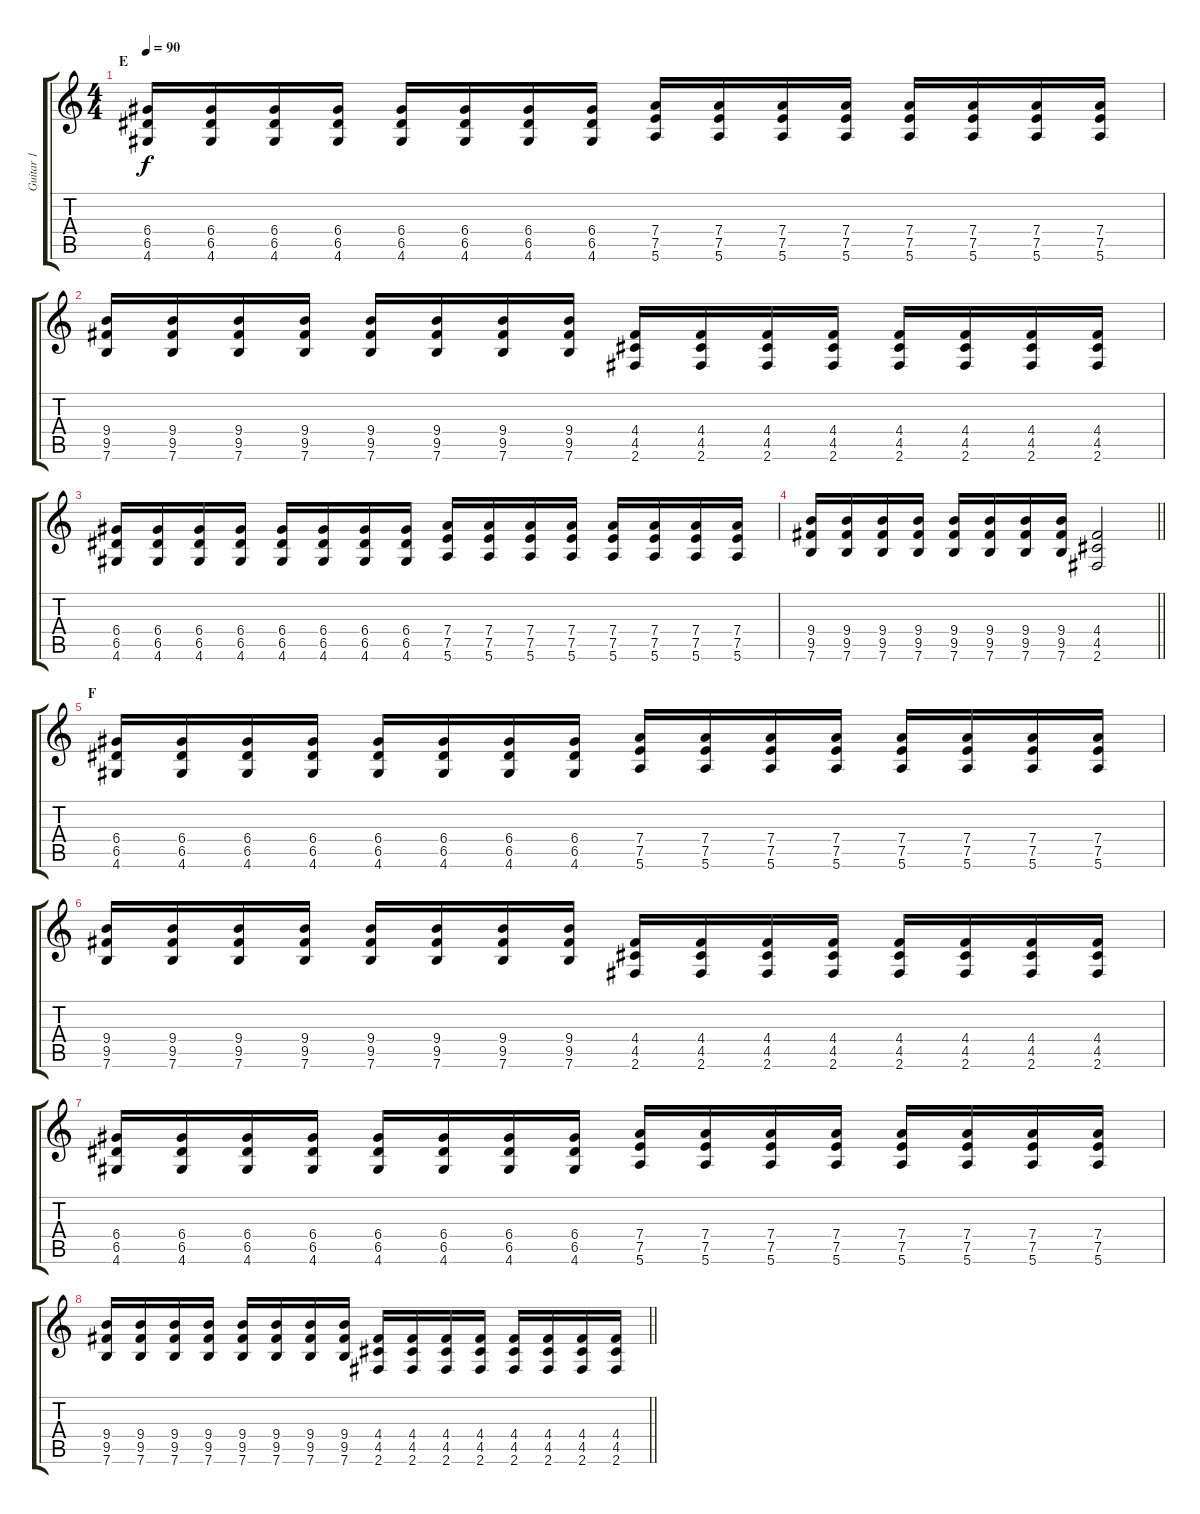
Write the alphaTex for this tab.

\track ("Guitar 1" "Guitar 1") {instrument overdrivenguitar}
\staff {score tabs}
\tuning (E4 B3 G3 D3 A2 E2) {hide}
\ts (4 4)
\section ("" "E")
\tempo 90
\clef g2
\ks c
(6.4 6.5 4.6).16{dy f} (6.4 6.5 4.6).16 (6.4 6.5 4.6).16 (6.4 6.5 4.6).16 (6.4 6.5 4.6).16 (6.4 6.5 4.6).16 (6.4 6.5 4.6).16 (6.4 6.5 4.6).16 (7.4 7.5 5.6).16 (7.4 7.5 5.6).16 (7.4 7.5 5.6).16 (7.4 7.5 5.6).16 (7.4 7.5 5.6).16 (7.4 7.5 5.6).16 (7.4 7.5 5.6).16 (7.4 7.5 5.6).16 |
(9.4 9.5 7.6).16 (9.4 9.5 7.6).16 (9.4 9.5 7.6).16 (9.4 9.5 7.6).16 (9.4 9.5 7.6).16 (9.4 9.5 7.6).16 (9.4 9.5 7.6).16 (9.4 9.5 7.6).16 (4.4 4.5 2.6).16 (4.4 4.5 2.6).16 (4.4 4.5 2.6).16 (4.4 4.5 2.6).16 (4.4 4.5 2.6).16 (4.4 4.5 2.6).16 (4.4 4.5 2.6).16 (4.4 4.5 2.6).16 |
(6.4 6.5 4.6).16 (6.4 6.5 4.6).16 (6.4 6.5 4.6).16 (6.4 6.5 4.6).16 (6.4 6.5 4.6).16 (6.4 6.5 4.6).16 (6.4 6.5 4.6).16 (6.4 6.5 4.6).16 (7.4 7.5 5.6).16 (7.4 7.5 5.6).16 (7.4 7.5 5.6).16 (7.4 7.5 5.6).16 (7.4 7.5 5.6).16 (7.4 7.5 5.6).16 (7.4 7.5 5.6).16 (7.4 7.5 5.6).16 |
\barLineRight lightlight
(9.4 9.5 7.6).16 (9.4 9.5 7.6).16 (9.4 9.5 7.6).16 (9.4 9.5 7.6).16 (9.4 9.5 7.6).16 (9.4 9.5 7.6).16 (9.4 9.5 7.6).16 (9.4 9.5 7.6).16 (4.4 4.5 2.6).2 |
\section ("" "F")
(6.4 6.5 4.6).16 (6.4 6.5 4.6).16 (6.4 6.5 4.6).16 (6.4 6.5 4.6).16 (6.4 6.5 4.6).16 (6.4 6.5 4.6).16 (6.4 6.5 4.6).16 (6.4 6.5 4.6).16 (7.4 7.5 5.6).16 (7.4 7.5 5.6).16 (7.4 7.5 5.6).16 (7.4 7.5 5.6).16 (7.4 7.5 5.6).16 (7.4 7.5 5.6).16 (7.4 7.5 5.6).16 (7.4 7.5 5.6).16 |
(9.4 9.5 7.6).16 (9.4 9.5 7.6).16 (9.4 9.5 7.6).16 (9.4 9.5 7.6).16 (9.4 9.5 7.6).16 (9.4 9.5 7.6).16 (9.4 9.5 7.6).16 (9.4 9.5 7.6).16 (4.4 4.5 2.6).16 (4.4 4.5 2.6).16 (4.4 4.5 2.6).16 (4.4 4.5 2.6).16 (4.4 4.5 2.6).16 (4.4 4.5 2.6).16 (4.4 4.5 2.6).16 (4.4 4.5 2.6).16 |
(6.4 6.5 4.6).16 (6.4 6.5 4.6).16 (6.4 6.5 4.6).16 (6.4 6.5 4.6).16 (6.4 6.5 4.6).16 (6.4 6.5 4.6).16 (6.4 6.5 4.6).16 (6.4 6.5 4.6).16 (7.4 7.5 5.6).16 (7.4 7.5 5.6).16 (7.4 7.5 5.6).16 (7.4 7.5 5.6).16 (7.4 7.5 5.6).16 (7.4 7.5 5.6).16 (7.4 7.5 5.6).16 (7.4 7.5 5.6).16 |
\barLineRight lightlight
(9.4 9.5 7.6).16 (9.4 9.5 7.6).16 (9.4 9.5 7.6).16 (9.4 9.5 7.6).16 (9.4 9.5 7.6).16 (9.4 9.5 7.6).16 (9.4 9.5 7.6).16 (9.4 9.5 7.6).16 (4.4 4.5 2.6).16 (4.4 4.5 2.6).16 (4.4 4.5 2.6).16 (4.4 4.5 2.6).16 (4.4 4.5 2.6).16 (4.4 4.5 2.6).16 (4.4 4.5 2.6).16 (4.4 4.5 2.6).16
